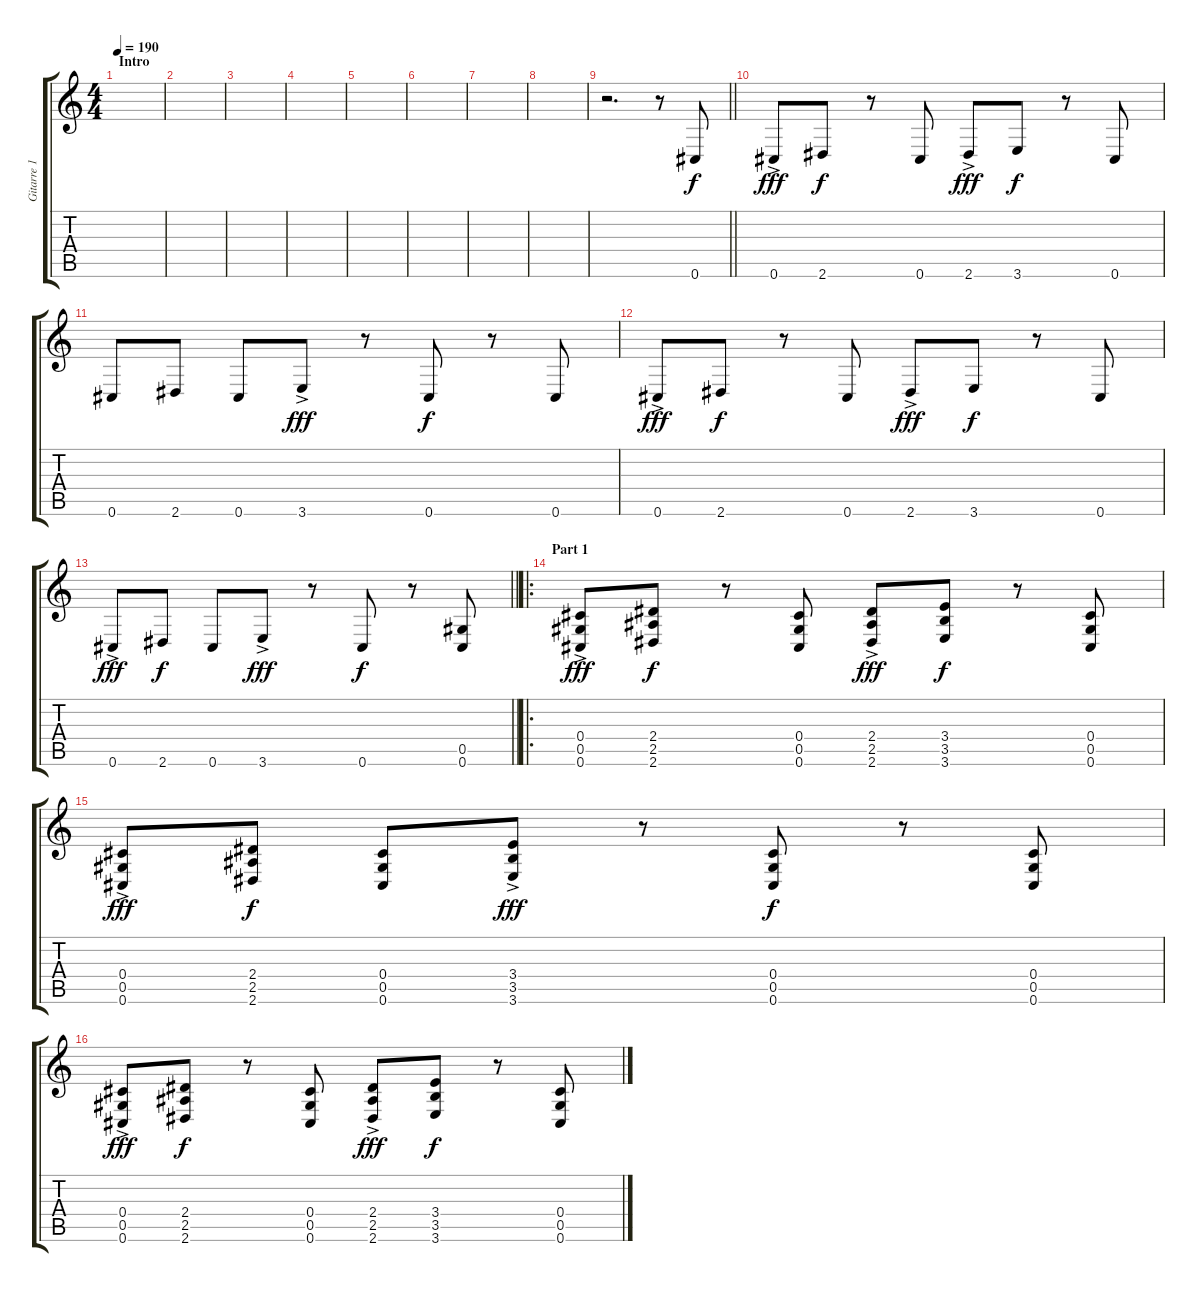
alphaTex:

\track ("Gitarre 1" "Gitarre 1") {instrument distortionguitar}
\staff {score tabs}
\tuning (Eb4 Bb3 Gb3 Db3 Ab2 Db2) {hide}
\ts (4 4)
\section ("" "Intro")
\tempo 190
\clef g2
\ks c
|
|
|
|
|
|
|
|
\barLineRight lightlight
r.2{d} r.8 0.6.8 |
0.6{ac}.8{dy fff} 2.6.8{dy f} r.8 0.6.8 2.6{ac}.8{dy fff} 3.6.8{dy f} r.8 0.6.8 |
0.6.8 2.6.8 0.6.8 3.6{ac}.8{dy fff} r.8 0.6.8{dy f} r.8 0.6.8 |
0.6{ac}.8{dy fff} 2.6.8{dy f} r.8 0.6.8 2.6{ac}.8{dy fff} 3.6.8{dy f} r.8 0.6.8 |
\barLineRight lightlight
0.6{ac}.8{dy fff} 2.6.8{dy f} 0.6.8 3.6{ac}.8{dy fff} r.8 0.6.8{dy f} r.8 (0.5 0.6).8 |
\ro
\section ("" "Part 1")
(0.4{ac} 0.5{ac} 0.6{ac}).8{dy fff} (2.4 2.5 2.6).8{dy f} r.8 (0.4 0.5 0.6).8 (2.4{ac} 2.5{ac} 2.6{ac}).8{dy fff} (3.4 3.5 3.6).8{dy f} r.8 (0.4 0.5 0.6).8 |
(0.4{ac} 0.5{ac} 0.6{ac}).8{dy fff} (2.4 2.5 2.6).8{dy f} (0.4 0.5 0.6).8 (3.4{ac} 3.5{ac} 3.6{ac}).8{dy fff} r.8 (0.4 0.5 0.6).8{dy f} r.8 (0.4 0.5 0.6).8 |
(0.4{ac} 0.5{ac} 0.6{ac}).8{dy fff} (2.4 2.5 2.6).8{dy f} r.8 (0.4 0.5 0.6).8 (2.4{ac} 2.5{ac} 2.6{ac}).8{dy fff} (3.4 3.5 3.6).8{dy f} r.8 (0.4 0.5 0.6).8
